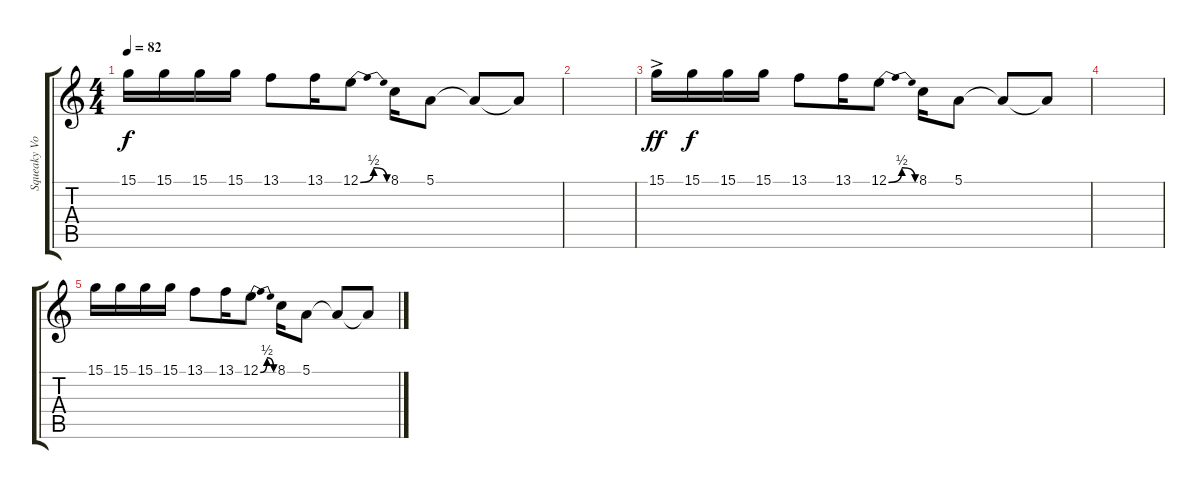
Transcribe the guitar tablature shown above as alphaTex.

\track ("Squeaky Vocals (and FX)" "Squeaky Vo") {instrument choiraahs}
\staff {score tabs}
\tuning (E4 B3 G3 D3 A2 E2) {hide}
\ts (4 4)
\tempo 82
\clef g2
\ks c
15.1.16{dy f} 15.1.16 15.1.16 15.1.16 13.1.8 13.1.16 12.1{be (bendrelease 0 0 30 2 30 2 60 0)}.8 8.1.16 5.1.8 5.1{t}.8 5.1{t}.8 |
|
15.1{ac}.16{dy ff} 15.1.16{dy f} 15.1.16 15.1.16 13.1.8 13.1.16 12.1{be (bendrelease 0 0 30 2 30 2 60 0)}.8 8.1.16 5.1.8 5.1{t}.8 5.1{t}.8 |
|
15.1.16 15.1.16 15.1.16 15.1.16 13.1.8 13.1.16 12.1{be (bendrelease 0 0 30 2 30 2 60 0)}.8 8.1.16 5.1.8 5.1{t}.8 5.1{t}.8
